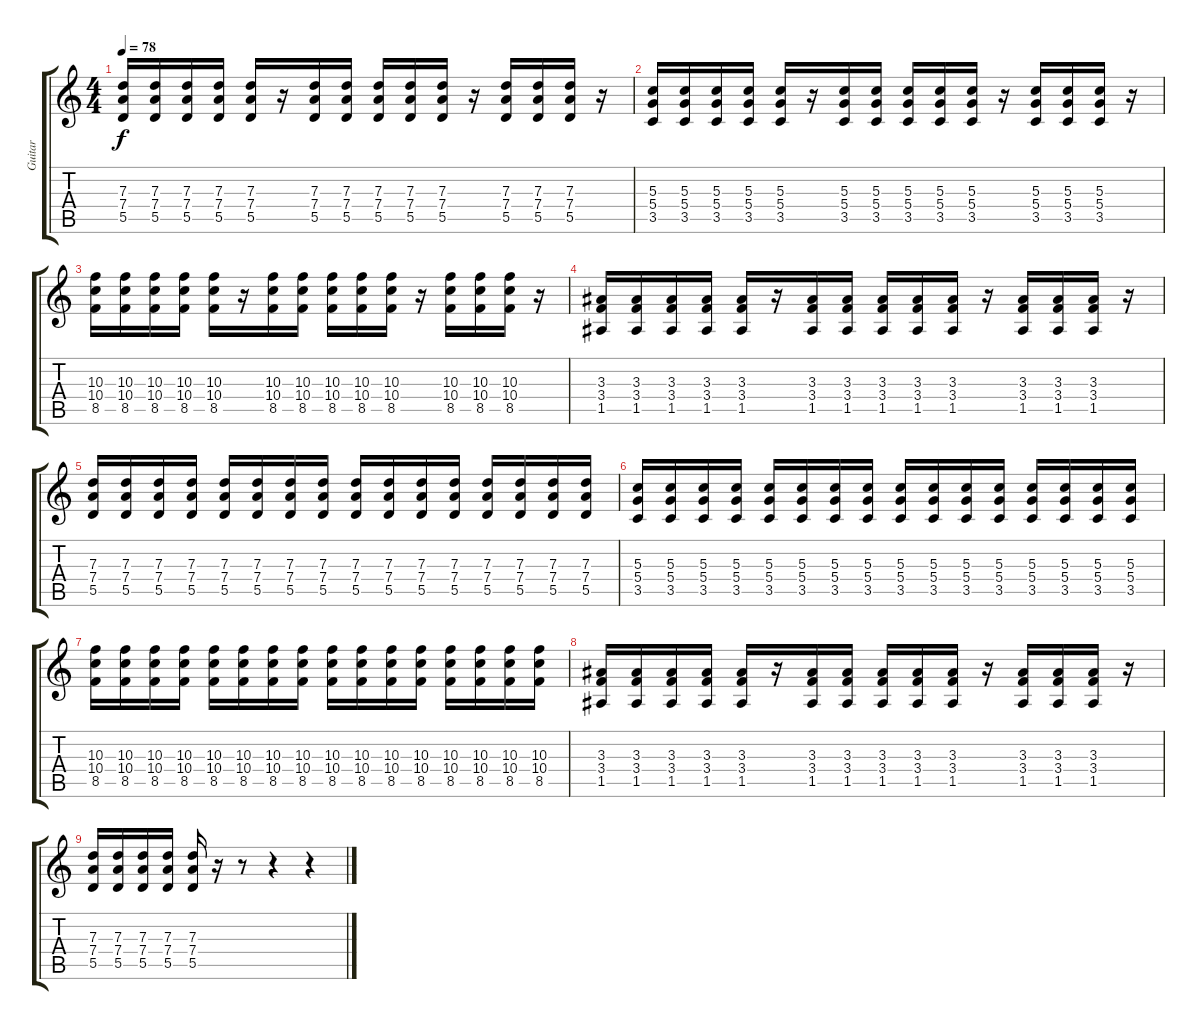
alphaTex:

\track ("Guitar" "Guitar") {instrument overdrivenguitar}
\staff {score tabs}
\tuning (E4 B3 G3 D3 A2 E2) {hide}
\ts (4 4)
\tempo 78
\clef g2
\ks c
(7.3 7.4 5.5).16{dy f} (7.3 7.4 5.5).16 (7.3 7.4 5.5).16 (7.3 7.4 5.5).16 (7.3 7.4 5.5).16 r.16 (7.3 7.4 5.5).16 (7.3 7.4 5.5).16 (7.3 7.4 5.5).16 (7.3 7.4 5.5).16 (7.3 7.4 5.5).16 r.16 (7.3 7.4 5.5).16 (7.3 7.4 5.5).16 (7.3 7.4 5.5).16 r.16 |
(5.3 5.4 3.5).16 (5.3 5.4 3.5).16 (5.3 5.4 3.5).16 (5.3 5.4 3.5).16 (5.3 5.4 3.5).16 r.16 (5.3 5.4 3.5).16 (5.3 5.4 3.5).16 (5.3 5.4 3.5).16 (5.3 5.4 3.5).16 (5.3 5.4 3.5).16 r.16 (5.3 5.4 3.5).16 (5.3 5.4 3.5).16 (5.3 5.4 3.5).16 r.16 |
(10.3 10.4 8.5).16 (10.3 10.4 8.5).16 (10.3 10.4 8.5).16 (10.3 10.4 8.5).16 (10.3 10.4 8.5).16 r.16 (10.3 10.4 8.5).16 (10.3 10.4 8.5).16 (10.3 10.4 8.5).16 (10.3 10.4 8.5).16 (10.3 10.4 8.5).16 r.16 (10.3 10.4 8.5).16 (10.3 10.4 8.5).16 (10.3 10.4 8.5).16 r.16 |
(3.3 3.4 1.5).16 (3.3 3.4 1.5).16 (3.3 3.4 1.5).16 (3.3 3.4 1.5).16 (3.3 3.4 1.5).16 r.16 (3.3 3.4 1.5).16 (3.3 3.4 1.5).16 (3.3 3.4 1.5).16 (3.3 3.4 1.5).16 (3.3 3.4 1.5).16 r.16 (3.3 3.4 1.5).16 (3.3 3.4 1.5).16 (3.3 3.4 1.5).16 r.16 |
(7.3 7.4 5.5).16 (7.3 7.4 5.5).16 (7.3 7.4 5.5).16 (7.3 7.4 5.5).16 (7.3 7.4 5.5).16 (7.3 7.4 5.5).16 (7.3 7.4 5.5).16 (7.3 7.4 5.5).16 (7.3 7.4 5.5).16 (7.3 7.4 5.5).16 (7.3 7.4 5.5).16 (7.3 7.4 5.5).16 (7.3 7.4 5.5).16 (7.3 7.4 5.5).16 (7.3 7.4 5.5).16 (7.3 7.4 5.5).16 |
(5.3 5.4 3.5).16 (5.3 5.4 3.5).16 (5.3 5.4 3.5).16 (5.3 5.4 3.5).16 (5.3 5.4 3.5).16 (5.3 5.4 3.5).16 (5.3 5.4 3.5).16 (5.3 5.4 3.5).16 (5.3 5.4 3.5).16 (5.3 5.4 3.5).16 (5.3 5.4 3.5).16 (5.3 5.4 3.5).16 (5.3 5.4 3.5).16 (5.3 5.4 3.5).16 (5.3 5.4 3.5).16 (5.3 5.4 3.5).16 |
(10.3 10.4 8.5).16 (10.3 10.4 8.5).16 (10.3 10.4 8.5).16 (10.3 10.4 8.5).16 (10.3 10.4 8.5).16 (10.3 10.4 8.5).16 (10.3 10.4 8.5).16 (10.3 10.4 8.5).16 (10.3 10.4 8.5).16 (10.3 10.4 8.5).16 (10.3 10.4 8.5).16 (10.3 10.4 8.5).16 (10.3 10.4 8.5).16 (10.3 10.4 8.5).16 (10.3 10.4 8.5).16 (10.3 10.4 8.5).16 |
(3.3 3.4 1.5).16 (3.3 3.4 1.5).16 (3.3 3.4 1.5).16 (3.3 3.4 1.5).16 (3.3 3.4 1.5).16 r.16 (3.3 3.4 1.5).16 (3.3 3.4 1.5).16 (3.3 3.4 1.5).16 (3.3 3.4 1.5).16 (3.3 3.4 1.5).16 r.16 (3.3 3.4 1.5).16 (3.3 3.4 1.5).16 (3.3 3.4 1.5).16 r.16 |
(7.3 7.4 5.5).16 (7.3 7.4 5.5).16 (7.3 7.4 5.5).16 (7.3 7.4 5.5).16 (7.3 7.4 5.5).16 r.16 r.8 r.4 r.4
